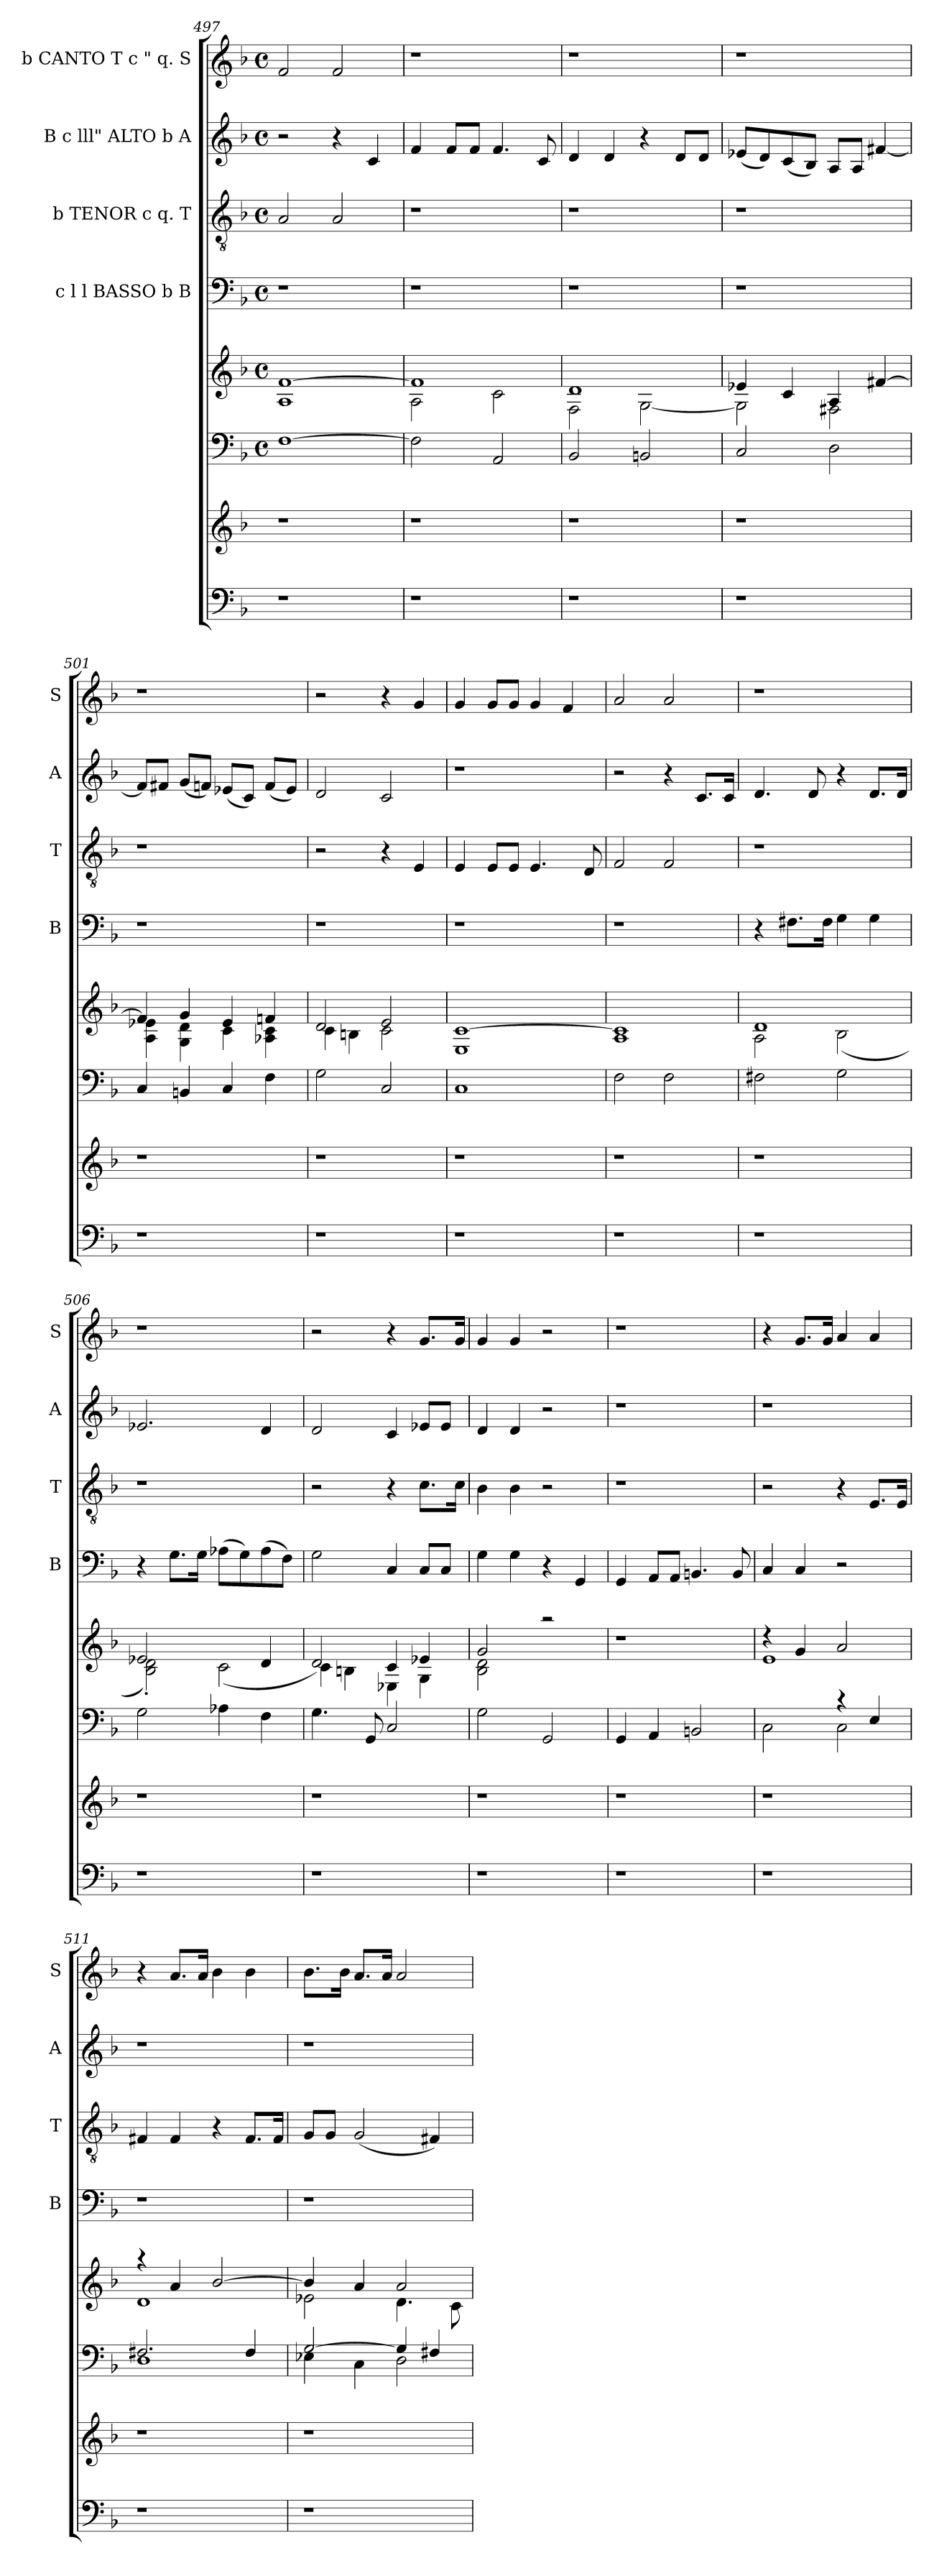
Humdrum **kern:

**kern	**kern	**kern	**kern	**kern	**kern	**kern	**kern
*part7	*part7	*part6	*part5	*part4	*part3	*part2	*part1
*staff8	*staff7	*staff6	*staff5	*staff4	*staff3	*staff2	*staff1
*	*	*	*	*I"c l l BASSO b B	*I"b TENOR c q. T	*I"B c lll" ALTO b A	*I"b CANTO T c " q. S
*	*	*	*	*I'B	*I'T	*I'A	*I'S
*clefF4	*clefG2	*clefF4	*clefG2	*clefF4	*clefGv2	*clefG2	*clefG2
*k[b-]	*k[b-]	*k[b-]	*k[b-]	*k[b-]	*k[b-]	*k[b-]	*k[b-]
*F:	*F:	*F:	*F:	*F:	*F:	*F:	*F:
*	*	*M4/4	*M4/4	*M4/4	*M4/4	*M4/4	*M4/4
*	*	*met(c)	*met(c)	*met(c)	*met(c)	*met(c)	*met(c)
=497	=497	=497	=497	=497	=497	=497	=497
1r	1r	[>1F	1A [>1f	1r	2A/	2r	2f/
.	.	.	.	.	2A/	4r	2f/
.	.	.	.	.	.	4c/	.
!!LO:PB:g=z
=498	=498	=498	=498	=498	=498	=498	=498
*	*	*	*^	*	*	*	*
1r	1r	2F\]	1f]	2A\	1r	1r	4f/	1r
.	.	.	.	.	.	.	8f/L	.
.	.	.	.	.	.	.	8f/J	.
.	.	2AA/	.	2c\	.	.	4.f/	.
.	.	.	.	.	.	.	8c/	.
=499	=499	=499	=499	=499	=499	=499	=499	=499
1r	1r	2BB-/	1d	2F\	1r	1r	4d/	1r
.	.	.	.	.	.	.	4d/	.
.	.	2BBn/	.	[<2G\	.	.	4r	.
.	.	.	.	.	.	.	8d/L	.
.	.	.	.	.	.	.	8d/J	.
=500	=500	=500	=500	=500	=500	=500	=500	=500
1r	1r	2C/	4e-X/	2G\]	1r	1r	(<8e-X/L	1r
.	.	.	.	.	.	.	8d/)	.
.	.	.	4c/	.	.	.	(<8c/	.
.	.	.	.	.	.	.	8B-/J)	.
.	.	2D\	4A/	2F#X\	.	.	8A/L	.
.	.	.	.	.	.	.	8A/J	.
.	.	.	[>4f#X/	.	.	.	[<4f#X/	.
=501	=501	=501	=501	=501	=501	=501	=501	=501
1r	1r	4C/	4f#/]	4A\ 4e-X\	1r	1r	8f#/L]	1r
.	.	.	.	.	.	.	8f#X/J	.
.	.	4BBn/	4g/	4G\ 4d\	.	.	(<8g/L	.
.	.	.	.	.	.	.	8fn/J)	.
.	.	4C/	4e-/	4c\	.	.	(<8e-X/L	.
.	.	.	.	.	.	.	8c/J)	.
.	.	4F\	4fn/	4A-X\ 4c\	.	.	(<8f/L	.
.	.	.	.	.	.	.	8e-/J)	.
!!LO:LB:g=z
=502	=502	=502	=502	=502	=502	=502	=502	=502
1r	1r	2G\	2d/	4c\	1r	2r	2d/	2r
.	.	.	.	4Bn\	.	.	.	.
.	.	2C/	2e/	2c\	.	4r	2c/	4r
.	.	.	.	.	.	4E/	.	4g/
*	*	*	*v	*v	*	*	*	*
=503	=503	=503	=503	=503	=503	=503	=503
1r	1r	1C	1E [<1c	1r	4E/	1r	4g/
.	.	.	.	.	8E/L	.	8g/L
.	.	.	.	.	8E/J	.	8g/J
.	.	.	.	.	4.E/	.	4g/
.	.	.	.	.	.	.	4f/
.	.	.	.	.	8D/	.	.
=504	=504	=504	=504	=504	=504	=504	=504
1r	1r	2F\	1A 1c]	1r	2F/	2r	2a/
.	.	2F\	.	.	2F/	4r	2a/
.	.	.	.	.	.	8.c/L	.
.	.	.	.	.	.	16c/Jk	.
=505	=505	=505	=505	=505	=505	=505	=505
*	*	*	*^	*	*	*	*
1r	1r	2F#X\	1d	2A\	4r	1r	4.d/	1r
.	.	.	.	.	8.F#X\L	.	.	.
.	.	.	.	.	.	.	8d/	.
.	.	.	.	.	16F#\Jk	.	.	.
.	.	2G\	.	(<2B-\	4G\	.	4r	.
.	.	.	.	.	4G\	.	8.d/L	.
.	.	.	.	.	.	.	16d/Jk	.
!!LO:PB:g=z
=506	=506	=506	=506	=506	=506	=506	=506	=506
*	*	*	*	*^	*	*	*	*
1r	1r	2G\	2e-X/	2B-\'< 2d\'<)	2.ryy	4r	1r	2.e-X/	1r
.	.	.	.	.	.	8.G\L	.	.	.
.	.	.	.	.	.	16G\Jk	.	.	.
.	.	4A-X\	2ryy	(<2c\	.	(>8A-X\L	.	.	.
.	.	.	.	.	.	8G\)	.	.	.
.	.	4F\	.	.	4d/	(>8A-\	.	4d/	.
.	.	.	.	.	.	8F\J)	.	.	.
*	*	*	*	*v	*v	*	*	*	*
=507	=507	=507	=507	=507	=507	=507	=507	=507
1r	1r	4.G\	2d/)	4c\	2G\	2r	2d/	2r
.	.	.	.	4Bn\	.	.	.	.
.	.	8GG/	.	.	.	.	.	.
.	.	2C/	4c/	4E-X\	4C/	4r	4c/	4r
.	.	.	4e-X/	4G\	8C/L	8.c\L	8e-X/L	8.g/L
.	.	.	.	.	8C/J	.	8e-/J	.
.	.	.	.	.	.	16c\Jk	.	16g/Jk
=508	=508	=508	=508	=508	=508	=508	=508	=508
1r	1r	2G\	2g/	2B-\ 2d\	4G\	4B-\	4d/	4g/
.	.	.	.	.	4G\	4B-\	4d/	4g/
.	.	2GG/	2raa	2ryy	4r	2r	2r	2r
.	.	.	.	.	4GG/	.	.	.
*	*	*	*v	*v	*	*	*	*
=509	=509	=509	=509	=509	=509	=509	=509
1r	1r	4GG/	1r	4GG/	1r	1r	1r
.	.	4AA/	.	8AA/L	.	.	.
.	.	.	.	8AA/J	.	.	.
.	.	2BBn/	.	4.BBn/	.	.	.
.	.	.	.	8BB/	.	.	.
!!LO:LB:g=z
=510	=510	=510	=510	=510	=510	=510	=510
*	*	*^	*^	*	*	*	*
1r	1r	2ryy	2C\	4rcc	1e	4C/	2r	1r	4r
.	.	.	.	4g/	.	4C/	.	.	8.g/L
.	.	.	.	.	.	.	.	.	16g/Jk
.	.	4rB	2C\	2a/	.	2r	4r	.	4a/
.	.	4E/	.	.	.	.	8.E/L	.	4a/
.	.	.	.	.	.	.	16E/Jk	.	.
=511	=511	=511	=511	=511	=511	=511	=511	=511	=511
1r	1r	2.F#X/	1D	4raa	1d	1r	4F#X/	1r	4r
.	.	.	.	4a/	.	.	4F#/	.	8.a/L
.	.	.	.	.	.	.	.	.	16a/Jk
.	.	.	.	[>2b-/	.	.	4r	.	4b-\
.	.	4F#/	.	.	.	.	8.F#/L	.	4b-\
.	.	.	.	.	.	.	16F#/Jk	.	.
=512	=512	=512	=512	=512	=512	=512	=512	=512	=512
1r	1r	[>2G/	4E-X\	4b-/]	2e-X\	1r	8G/L	1r	8.b-\L
.	.	.	.	.	.	.	8G/J	.	.
.	.	.	.	.	.	.	.	.	16b-\Jk
.	.	.	4C\	4a/	.	.	(<2G/	.	8.a/L
.	.	.	.	.	.	.	.	.	16a/Jk
.	.	4G/]	2D\	2a/	4.d\	.	.	.	2a/
.	.	4F#X/	.	.	.	.	4F#X/)	.	.
.	.	.	.	.	8c\	.	.	.	.
*	*	*v	*v	*	*	*	*	*	*
*	*	*	*v	*v	*	*	*	*
=	=	=	=	=	=	=	=
*-	*-	*-	*-	*-	*-	*-	*-
